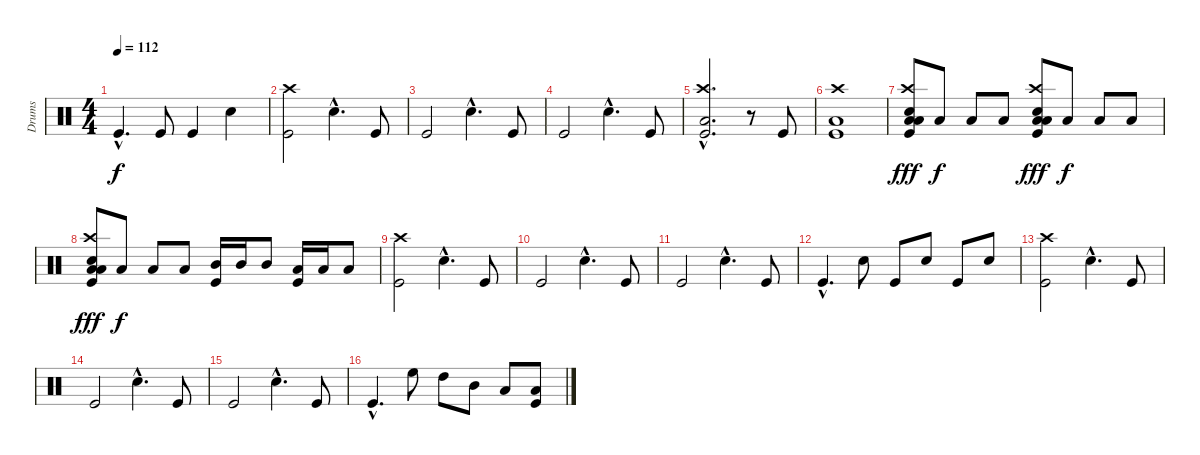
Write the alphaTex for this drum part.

\track ("Drums" "Drums") {instrument percussion}
\staff {score}
\articulation defaults
\ts (4 4)
\tempo 112
\clef neutral
\ks c "Kick (hit)"{hac}.4{d dy f} "Kick (hit)".8 "Kick (hit)".4 "Snare (hit) 2".4
|
("Crash high (hit)" "Kick (hit)").2 "Snare (hit) 2"{hac}.4{d} "Kick (hit)".8 |
"Kick (hit)".2 "Snare (hit) 2"{hac}.4{d} "Kick (hit)".8 |
"Kick (hit)".2 "Snare (hit) 2"{hac}.4{d} "Kick (hit)".8 |
("Crash high (hit)"{hac} "Low Floor Tom (hit)"{hac} "Kick (hit)"{hac}).2{d} r.8 "Kick (hit)".8 |
("Crash high (hit)" "Low Floor Tom (hit)" "Kick (hit)").1 |
("Crash high (hit)" "Low Tom (hit)" "Low Floor Tom (hit)" "Snare (hit) 2" "Kick (hit)").8{dy fff} "Low Floor Tom (hit)".8{dy f} "Low Floor Tom (hit)".8 "Low Floor Tom (hit)".8 ("Crash high (hit)" "Low Tom (hit)" "Low Floor Tom (hit)" "Snare (hit) 2" "Kick (hit)").8{dy fff} "Low Floor Tom (hit)".8{dy f} "Low Floor Tom (hit)".8 "Low Floor Tom (hit)".8 |
("Crash high (hit)" "Low Tom (hit)" "Low Floor Tom (hit)" "Snare (hit) 2" "Kick (hit)").8{dy fff} "Low Floor Tom (hit)".8{dy f} "Low Floor Tom (hit)".8 "Low Floor Tom (hit)".8 ("Mid Tom (hit)" "Kick (hit)").16 "Mid Tom (hit)".16 "Mid Tom (hit)".8 ("Low Tom (hit)" "Kick (hit)").16 "Low Tom (hit)".16 "Low Tom (hit)".8 |
("Crash high (hit)" "Kick (hit)").2 "Snare (hit) 2"{hac}.4{d} "Kick (hit)".8 |
"Kick (hit)".2 "Snare (hit) 2"{hac}.4{d} "Kick (hit)".8 |
"Kick (hit)".2 "Snare (hit) 2"{hac}.4{d} "Kick (hit)".8 |
"Kick (hit)"{hac}.4{d} "Snare (hit) 2".8 "Kick (hit)".8 "Snare (hit) 2".8 "Kick (hit)".8 "Snare (hit) 2".8 |
("Crash high (hit)" "Kick (hit)").2 "Snare (hit) 2"{hac}.4{d} "Kick (hit)".8 |
"Kick (hit)".2 "Snare (hit) 2"{hac}.4{d} "Kick (hit)".8 |
"Kick (hit)".2 "Snare (hit) 2"{hac}.4{d} "Kick (hit)".8 |
"Kick (hit)"{hac}.4{d} "High Floor Tom (hit)".8 "High Tom (hit)".8 "Mid Tom (hit)".8 "Low Tom (hit)".8 ("Low Floor Tom (hit)" "Kick (hit)").8
